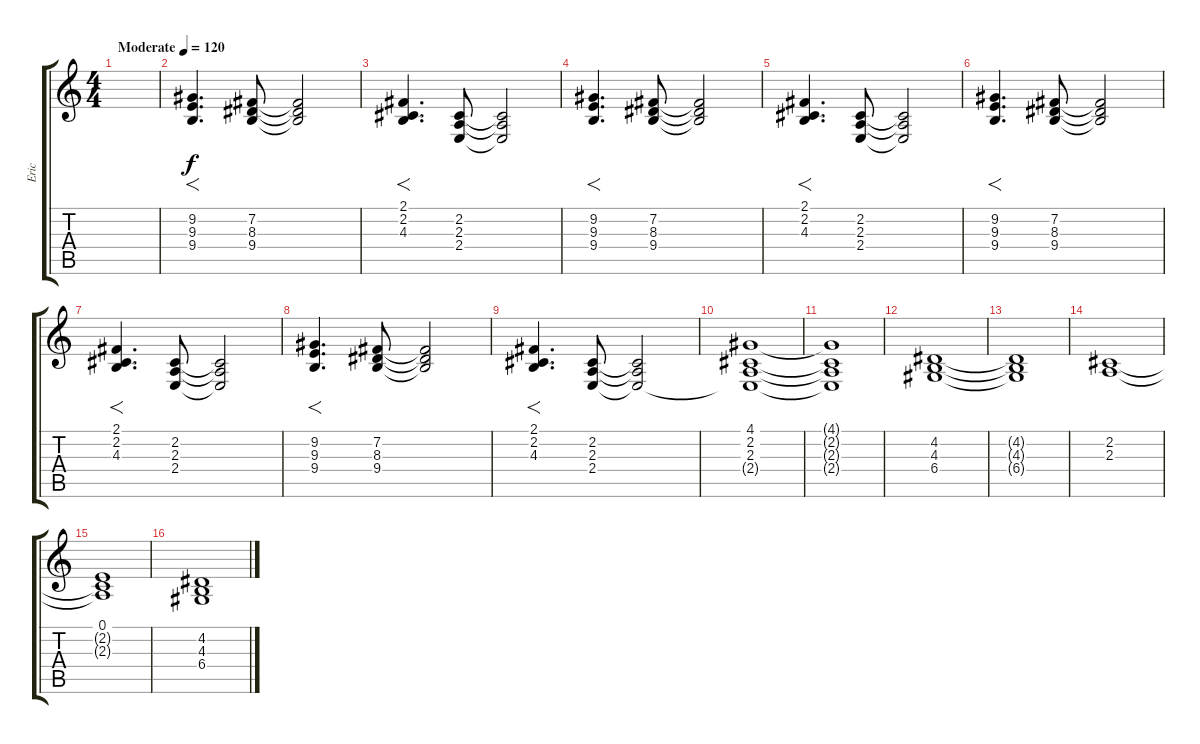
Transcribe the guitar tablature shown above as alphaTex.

\track ("Eric" "Eric") {instrument electricpiano1}
\staff {score tabs}
\tuning (E4 B3 G3 D3 A2 E2) {hide}
\ts (4 4)
\tempo (120 "Moderate")
\clef g2
\ks c
|
(9.2 9.3 9.4).4{f d} (7.2 8.3 9.4).8 (7.2{t} 8.3{t} 9.4{t}).2 |
(2.1 2.2 4.3).4{f d} (2.2 2.3 2.4).8 (2.2{t} 2.3{t} 2.4{t}).2 |
(9.2 9.3 9.4).4{f d} (7.2 8.3 9.4).8 (7.2{t} 8.3{t} 9.4{t}).2 |
(2.1 2.2 4.3).4{f d} (2.2 2.3 2.4).8 (2.2{t} 2.3{t} 2.4{t}).2 |
(9.2 9.3 9.4).4{f d} (7.2 8.3 9.4).8 (7.2{t} 8.3{t} 9.4{t}).2 |
(2.1 2.2 4.3).4{f d} (2.2 2.3 2.4).8 (2.2{t} 2.3{t} 2.4{t}).2 |
(9.2 9.3 9.4).4{f d} (7.2 8.3 9.4).8 (7.2{t} 8.3{t} 9.4{t}).2 |
(2.1 2.2 4.3).4{f d} (2.2 2.3 2.4).8 (2.2{t} 2.3{t} 2.4{t}).2 |
(4.1 2.2 2.3 2.4{t}).1 |
(4.1{t} 2.2{t} 2.3{t} 2.4{t}).1 |
(4.2 4.3 6.4).1 |
(4.2{t} 4.3{t} 6.4{t}).1 |
(2.2 2.3).1 |
(0.1 2.2{t} 2.3{t}).1 |
(4.2 4.3 6.4).1
